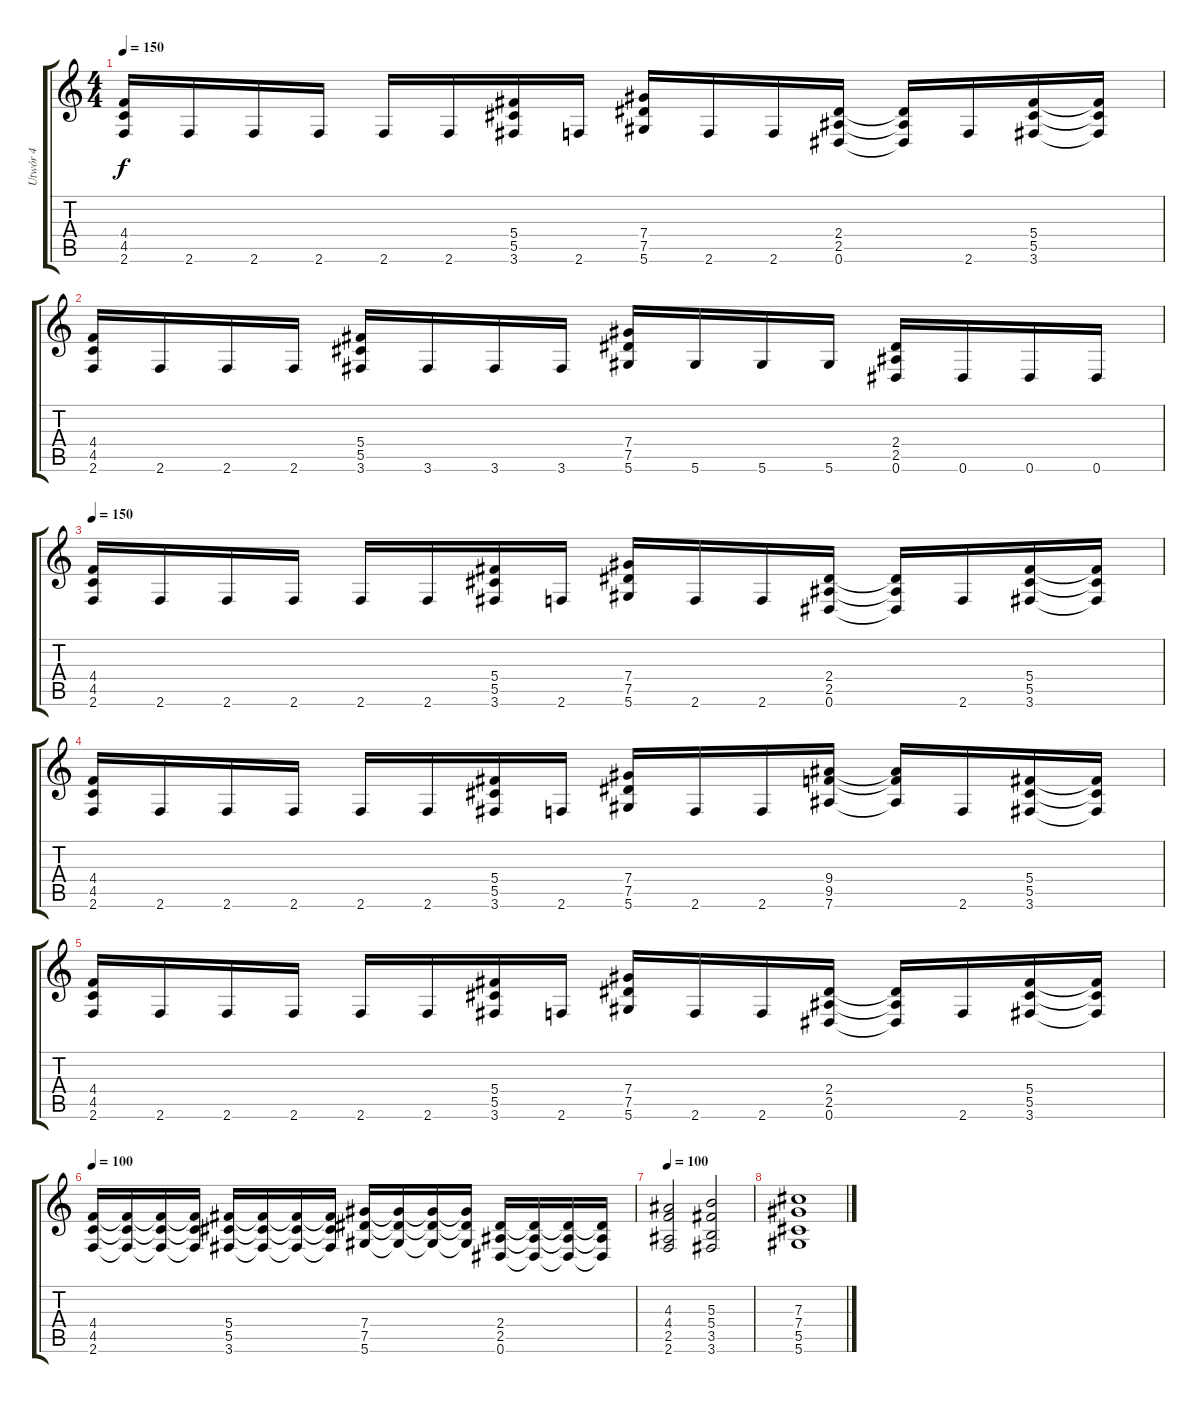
\track ("Utwór 4" "Utwór 4") {instrument overdrivenguitar}
\staff {score tabs}
\tuning (Eb4 Bb3 Gb3 Db3 Ab2 Eb2) {hide}
\ts (4 4)
\tempo 150
\clef g2
\ks c
(4.4 4.5 2.6).16{dy f} 2.6.16 2.6.16 2.6.16 2.6.16 2.6.16 (5.4 5.5 3.6).16 2.6.16 (7.4 7.5 5.6).16 2.6.16 2.6.16 (2.4 2.5 0.6).16 (2.4{t} 2.5{t} 0.6{t}).16 2.6.16 (5.4 5.5 3.6).16 (5.4{t} 5.5{t} 3.6{t}).16 |
(4.4 4.5 2.6).16 2.6.16 2.6.16 2.6.16 (5.4 5.5 3.6).16 3.6.16 3.6.16 3.6.16 (7.4 7.5 5.6).16 5.6.16 5.6.16 5.6.16 (2.4 2.5 0.6).16 0.6.16 0.6.16 0.6.16 |
\tempo 150
(4.4 4.5 2.6).16 2.6.16 2.6.16 2.6.16 2.6.16 2.6.16 (5.4 5.5 3.6).16 2.6.16 (7.4 7.5 5.6).16 2.6.16 2.6.16 (2.4 2.5 0.6).16 (2.4{t} 2.5{t} 0.6{t}).16 2.6.16 (5.4 5.5 3.6).16 (5.4{t} 5.5{t} 3.6{t}).16 |
(4.4 4.5 2.6).16 2.6.16 2.6.16 2.6.16 2.6.16 2.6.16 (5.4 5.5 3.6).16 2.6.16 (7.4 7.5 5.6).16 2.6.16 2.6.16 (9.4 9.5 7.6).16 (9.4{t} 9.5{t} 7.6{t}).16 2.6.16 (5.4 5.5 3.6).16 (5.4{t} 5.5{t} 3.6{t}).16 |
(4.4 4.5 2.6).16 2.6.16 2.6.16 2.6.16 2.6.16 2.6.16 (5.4 5.5 3.6).16 2.6.16 (7.4 7.5 5.6).16 2.6.16 2.6.16 (2.4 2.5 0.6).16 (2.4{t} 2.5{t} 0.6{t}).16 2.6.16 (5.4 5.5 3.6).16 (5.4{t} 5.5{t} 3.6{t}).16 |
\tempo 100
(4.4 4.5 2.6).16 (4.4{t} 4.5{t} 2.6{t}).16 (4.4{t} 4.5{t} 2.6{t}).16 (4.4{t} 4.5{t} 2.6{t}).16 (5.4 5.5 3.6).16 (5.4{t} 5.5{t} 3.6{t}).16 (5.4{t} 5.5{t} 3.6{t}).16 (5.4{t} 5.5{t} 3.6{t}).16 (7.4 7.5 5.6).16 (7.4{t} 7.5{t} 5.6{t}).16 (7.4{t} 7.5{t} 5.6{t}).16 (7.4{t} 7.5{t} 5.6{t}).16 (2.4 2.5 0.6).16 (2.4{t} 2.5{t} 0.6{t}).16 (2.4{t} 2.5{t} 0.6{t}).16 (2.4{t} 2.5{t} 0.6{t}).16 |
\tempo 100
(4.3 4.4 2.5 2.6).2 (5.3 5.4 3.5 3.6).2 |
(7.3 7.4 5.5 5.6).1
